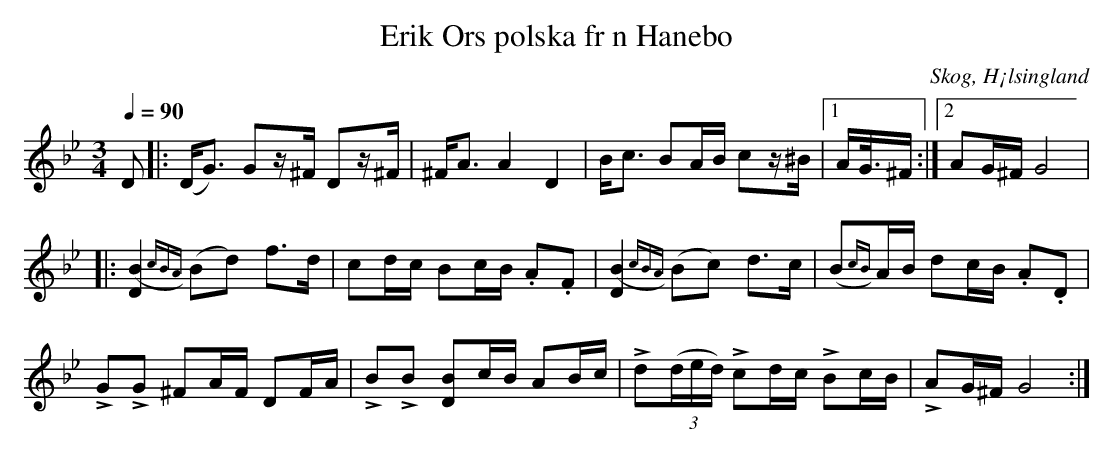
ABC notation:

X:1
T: Erik Ors polska fr n Hanebo
O: Skog, H¡lsingland
M: 3/4
L: 1/16
Q: 1/4=90
K: Gm
D2 |: (D2<G2) G2z^F D2z^F|^F2<A2 A4 D4|B2<c2 B2AB c2z^B|1 A2</G/^F:|2 A2G^F G8|
|: [D4 (B4]{cBA}) (B2d2) f2>d2|c2dc B2cB .A2.F2|[D4 (B4]{cBA}) (B2c2) d2>c2|(B2{cB})AB d2cB .A2.D2|
LG2LG2 ^F2AF D2FA|LB2LB2 [D2 B2]cB A2Bc|Ld2(3(ded) Lc2dc LB2cB|LA2G^F G8:|
